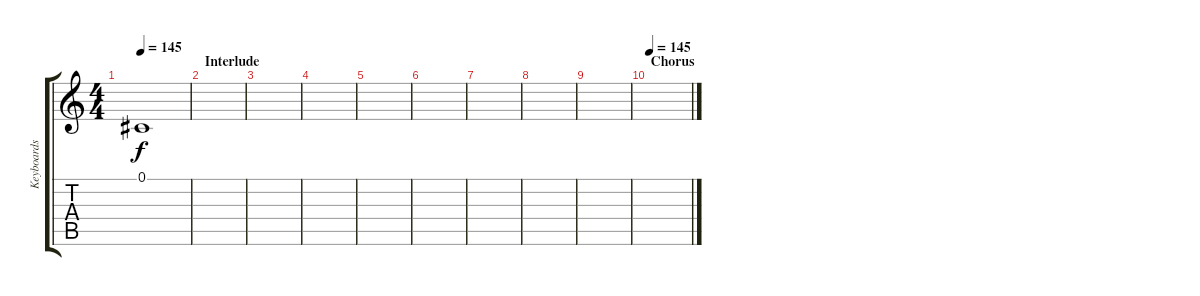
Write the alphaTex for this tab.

\track ("Keyboards 2" "Keyboards ") {instrument tubularbells}
\staff {score tabs}
\tuning (Db4 Ab3 E3 B2 Gb2 Db2) {hide}
\ts (4 4)
\tempo 145
\clef g2
\ks c
0.1.1{dy f} |
\section ("" "Interlude")
|
|
|
|
|
|
|
|
\section ("" "Chorus")
\tempo 145
